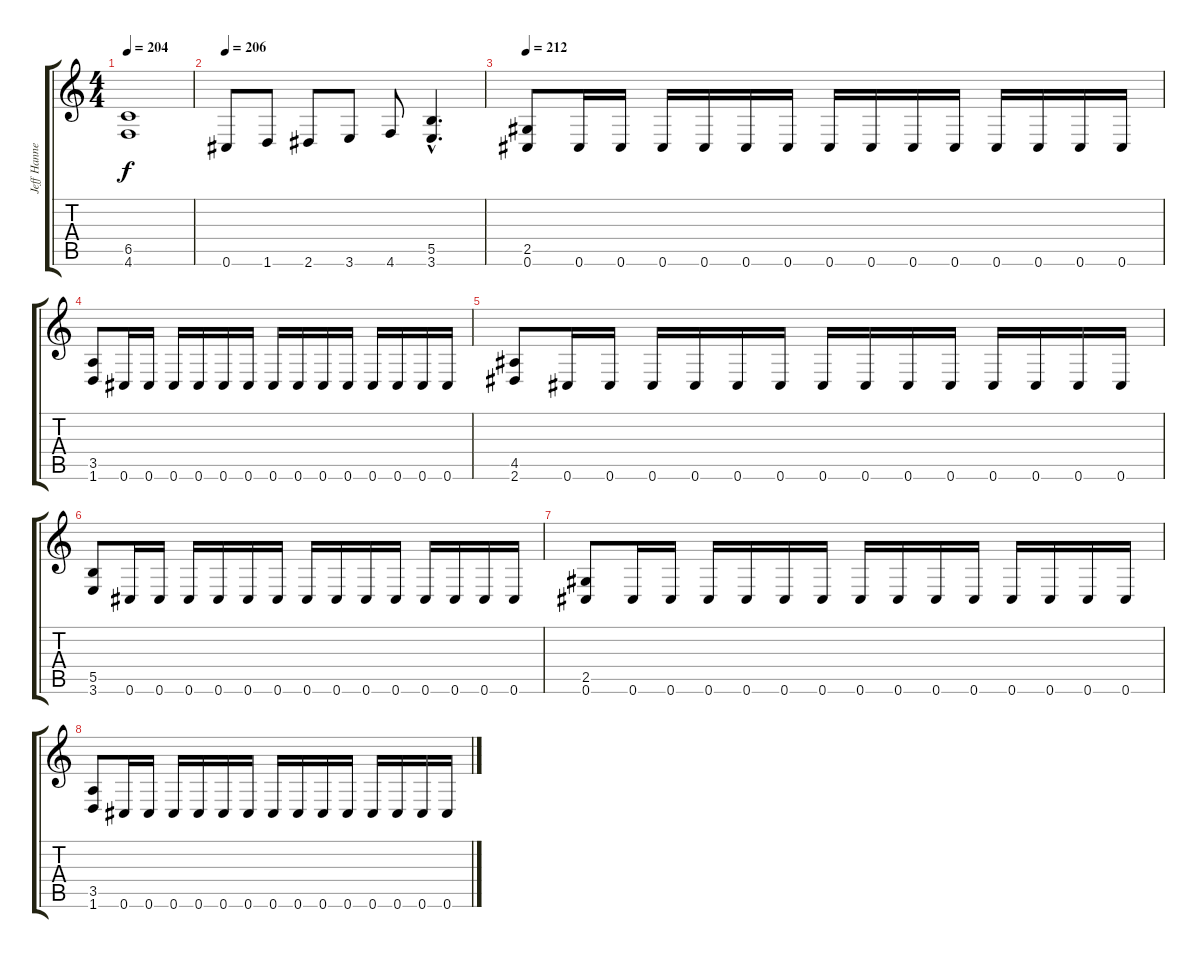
\track ("Jeff Hanneman" "Jeff Hanne") {instrument distortionguitar}
\staff {score tabs}
\tuning (Db4 Ab3 E3 B2 Gb2 Db2) {hide}
\ts (4 4)
\tempo 204
\clef g2
\ks c
(6.5 4.6).1{dy f} |
\tempo 206
0.6.8 1.6.8 2.6.8 3.6.8 4.6.8 (5.5{hac} 3.6{hac}).4{d} |
\tempo 212
(2.5 0.6).8 0.6.16 0.6.16 0.6.16 0.6.16 0.6.16 0.6.16 0.6.16 0.6.16 0.6.16 0.6.16 0.6.16 0.6.16 0.6.16 0.6.16 |
(3.5 1.6).8 0.6.16 0.6.16 0.6.16 0.6.16 0.6.16 0.6.16 0.6.16 0.6.16 0.6.16 0.6.16 0.6.16 0.6.16 0.6.16 0.6.16 |
(4.5 2.6).8 0.6.16 0.6.16 0.6.16 0.6.16 0.6.16 0.6.16 0.6.16 0.6.16 0.6.16 0.6.16 0.6.16 0.6.16 0.6.16 0.6.16 |
(5.5 3.6).8 0.6.16 0.6.16 0.6.16 0.6.16 0.6.16 0.6.16 0.6.16 0.6.16 0.6.16 0.6.16 0.6.16 0.6.16 0.6.16 0.6.16 |
(2.5 0.6).8 0.6.16 0.6.16 0.6.16 0.6.16 0.6.16 0.6.16 0.6.16 0.6.16 0.6.16 0.6.16 0.6.16 0.6.16 0.6.16 0.6.16 |
(3.5 1.6).8 0.6.16 0.6.16 0.6.16 0.6.16 0.6.16 0.6.16 0.6.16 0.6.16 0.6.16 0.6.16 0.6.16 0.6.16 0.6.16 0.6.16
